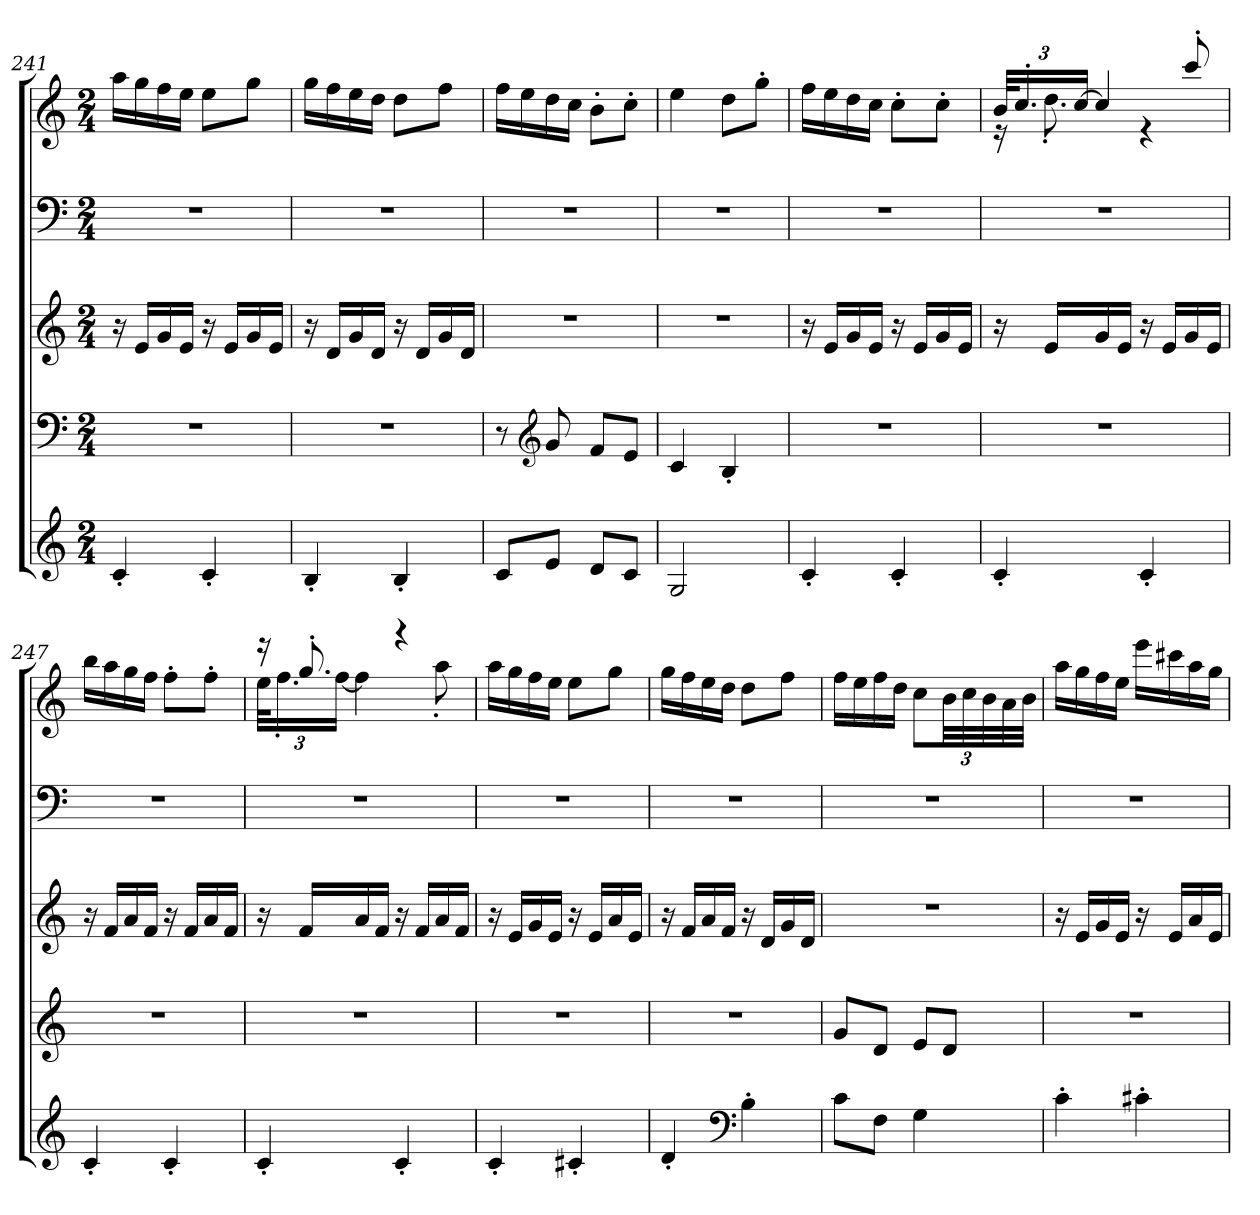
**kern	**kern	**kern	**kern	**kern
*part5	*part4	*part3	*part2	*part1
*staff5	*staff4	*staff3	*staff2	*staff1
*clefG2	*clefF4	*clefG2	*clefF4	*clefG2
*k[]	*k[]	*k[]	*k[]	*k[]
*M2/4	*M2/4	*M2/4	*M2/4	*M2/4
=241	=241	=241	=241	=241
4c'/	2r	16r	2r	16aa\LL
.	.	16e/LL	.	16gg\
.	.	16g/	.	16ff\
.	.	16e/JJ	.	16ee\JJ
4c'/	.	16r	.	8ee\L
.	.	16e/LL	.	.
.	.	16g/	.	8gg\J
.	.	16e/JJ	.	.
=242	=242	=242	=242	=242
4B'/	2r	16r	2r	16gg\LL
.	.	16d/LL	.	16ff\
.	.	16g/	.	16ee\
.	.	16d/JJ	.	16dd\JJ
4B'/	.	16r	.	8dd\L
.	.	16d/LL	.	.
.	.	16g/	.	8ff\J
.	.	16d/JJ	.	.
!!LO:LB:g=z
=243	=243	=243	=243	=243
8c/L	8r	2r	2r	16ff\LL
.	.	.	.	16ee\
*	*clefG2	*	*	*
8e/J	8g/	.	.	16dd\
.	.	.	.	16cc\JJ
8d/L	8f/L	.	.	8b'\L
8c/J	8e/J	.	.	8cc'\J
=244	=244	=244	=244	=244
2G/	4c/	2r	2r	4ee\
*	*	*	*	*MM91
.	4B'/	.	.	8dd\L
*	*	*	*	*MM100
.	.	.	.	8gg'\J
=245	=245	=245	=245	=245
*	*	*	*	*MM100
4c'/	2r	16r	2r	16ff\LL
.	.	16e/LL	.	16ee\
.	.	16g/	.	16dd\
.	.	16e/JJ	.	16cc\JJ
4c'/	.	16r	.	8cc'\L
.	.	16e/LL	.	.
.	.	16g/	.	8cc'\J
.	.	16e/JJ	.	.
=246	=246	=246	=246	=246
*	*	*	*	*Xbrackettup
*	*	*	*	*^
4c'/	2r	16r	2r	48b/KLL	16r
.	.	.	.	24.cc'/	.
.	.	16e/LL	.	.	8.dd'\
.	.	.	.	[24cc/JJ	.
.	.	16g/	.	4cc/]	.
.	.	16e/JJ	.	.	.
4c'/	.	16r	.	.	4r
.	.	16e/LL	.	.	.
.	.	16g/	.	8ccc'/	.
.	.	16e/JJ	.	.	.
*	*	*	*	*v	*v
=247	=247	=247	=247	=247
4c'/	2r	16r	2r	16bb\LL
.	.	16f/LL	.	16aa\
.	.	16a/	.	16gg\
.	.	16f/JJ	.	16ff\JJ
4c'/	.	16r	.	8ff'\L
.	.	16f/LL	.	.
.	.	16a/	.	8ff'\J
.	.	16f/JJ	.	.
!!LO:PB:g=z
=248	=248	=248	=248	=248
*	*	*	*	*^
4c'/	2r	16r	2r	16r	48ee\KLL
.	.	.	.	.	24.ff'\
.	.	16f/LL	.	8.gg'/	.
.	.	.	.	.	[24ff\JJ
.	.	16a/	.	.	4ff\]
.	.	16f/JJ	.	.	.
4c'/	.	16r	.	4r	.
.	.	16f/LL	.	.	.
.	.	16a/	.	.	8aa'\
.	.	16f/JJ	.	.	.
*	*	*	*	*v	*v
=249	=249	=249	=249	=249
4c'/	2r	16r	2r	16aa\LL
.	.	16e/LL	.	16gg\
.	.	16g/	.	16ff\
.	.	16e/JJ	.	16ee\JJ
4c#X'/	.	16r	.	8ee\L
.	.	16e/LL	.	.
.	.	16a/	.	8gg\J
.	.	16e/JJ	.	.
=250	=250	=250	=250	=250
4d'/	2r	16r	2r	16gg\LL
.	.	16f/LL	.	16ff\
.	.	16a/	.	16ee\
.	.	16f/JJ	.	16dd\JJ
*clefF4	*	*	*	*
4B'\	.	16r	.	8dd\L
.	.	16d/LL	.	.
.	.	16g/	.	8ff\J
.	.	16d/JJ	.	.
=251	=251	=251	=251	=251
8c\L	8g/L	2r	2r	16ff\LL
.	.	.	.	16ee\
8F\J	8d/J	.	.	16ff\
.	.	.	.	16dd\JJ
4G\	8e/L	.	.	8cc\L
*	*	*	*	*MM98
.	8d/J	.	.	48b\LL
.	.	.	.	48cc\
.	.	.	.	48b\
.	.	.	.	32a\
.	.	.	.	32b\JJJ
!!LO:LB:g=z
=252	=252	=252	=252	=252
*	*	*	*	*MM100
4c'\	2r	16r	2r	16aa\LL
.	.	16e/LL	.	16gg\
.	.	16g/	.	16ff\
.	.	16e/JJ	.	16ee\JJ
4c#X'\	.	16r	.	16eee\LL
.	.	16e/LL	.	16ccc#X\
.	.	16a/	.	16aa\
.	.	16e/JJ	.	16gg\JJ
=	=	=	=	=
*-	*-	*-	*-	*-
